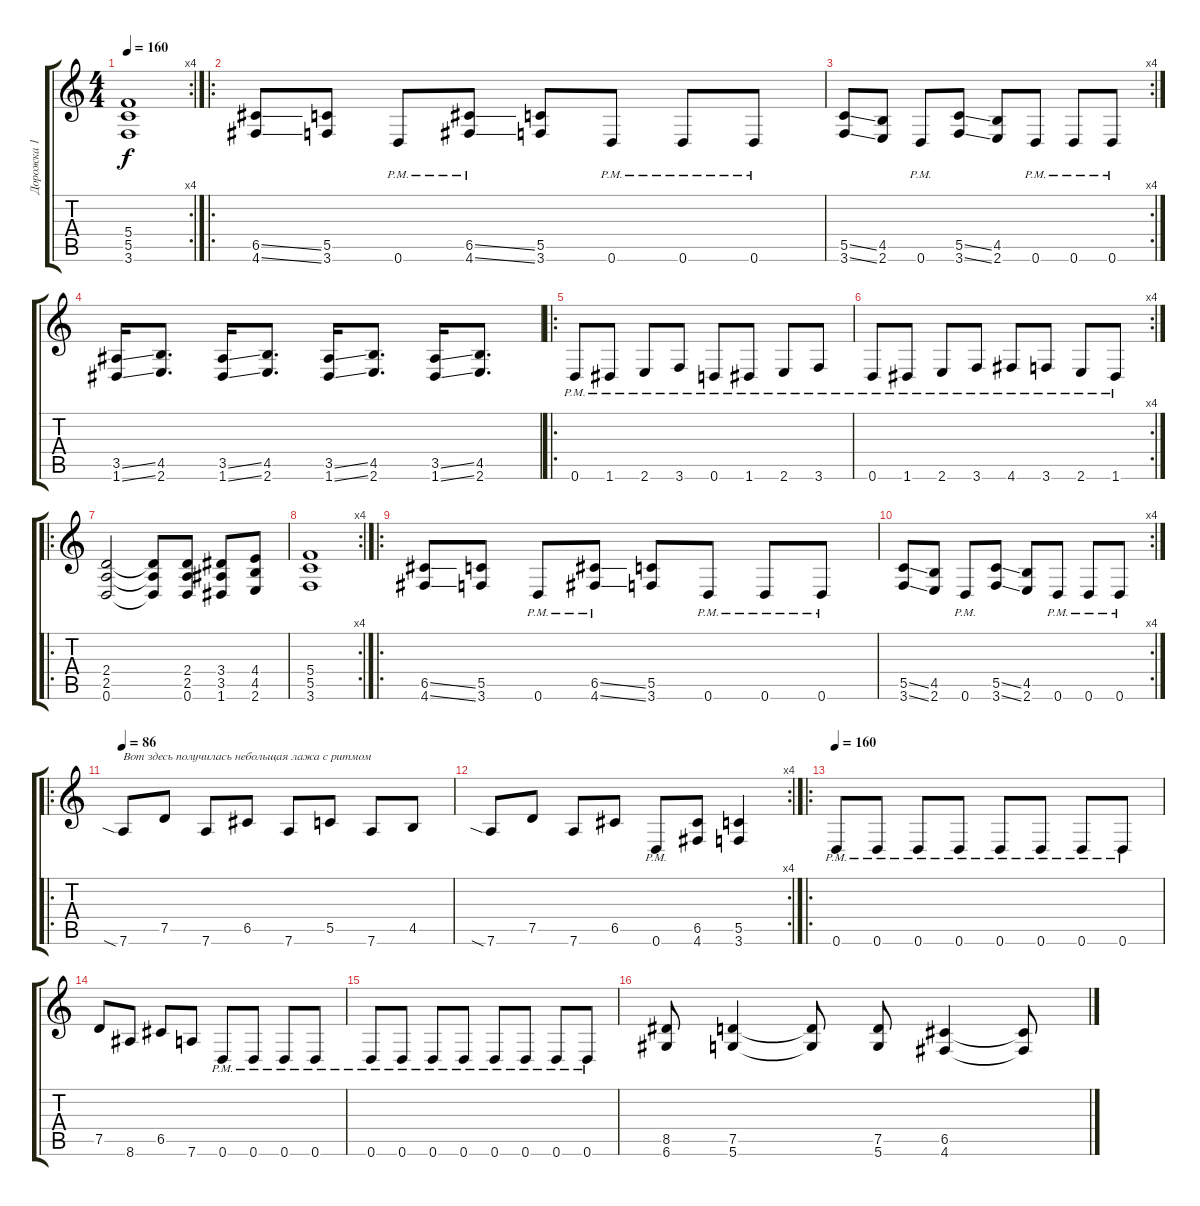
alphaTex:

\track ("Дорожка 1" "Дорожка 1") {instrument distortionguitar}
\staff {score tabs}
\tuning (D4 A3 F3 C3 G2 D2) {hide}
\rc 4
\ts (4 4)
\tempo 160
\clef g2
\ks c
(5.4 5.5 3.6).1{dy f} |
\ro
(6.5{ss} 4.6{ss}).8 (5.5 3.6).8 0.6{pm}.8 (6.5{ss} 4.6{ss pm}).8 (5.5 3.6).8 0.6{pm}.8 0.6{pm}.8 0.6{pm}.8 |
\rc 4
(5.5{ss} 3.6{ss}).8 (4.5 2.6).8 0.6{pm}.8 (5.5{ss} 3.6{ss}).8 (4.5 2.6).8 0.6{pm}.8 0.6{pm}.8 0.6{pm}.8 |
(3.5{ss} 1.6{ss}).16 (4.5 2.6).8{d} (3.5{ss} 1.6{ss}).16 (4.5 2.6).8{d} (3.5{ss} 1.6{ss}).16 (4.5 2.6).8{d} (3.5{ss} 1.6{ss}).16 (4.5 2.6).8{d} |
\ro
0.6{pm}.8 1.6{pm}.8 2.6{pm}.8 3.6{pm}.8 0.6{pm}.8 1.6{pm}.8 2.6{pm}.8 3.6{pm}.8 |
\rc 4
0.6{pm}.8 1.6{pm}.8 2.6{pm}.8 3.6{pm}.8 4.6{pm}.8 3.6{pm}.8 2.6{pm}.8 1.6{pm}.8 |
\ro
(2.4 2.5 0.6).2 (2.4{t} 2.5{t} 0.6{t}).8 (2.4 2.5 0.6).8 (3.4 3.5 1.6).8 (4.4 4.5 2.6).8 |
\rc 4
(5.4 5.5 3.6).1 |
\ro
(6.5{ss} 4.6{ss}).8 (5.5 3.6).8 0.6{pm}.8 (6.5{ss} 4.6{ss pm}).8 (5.5 3.6).8 0.6{pm}.8 0.6{pm}.8 0.6{pm}.8 |
\rc 4
(5.5{ss} 3.6{ss}).8 (4.5 2.6).8 0.6{pm}.8 (5.5{ss} 3.6{ss}).8 (4.5 2.6).8 0.6{pm}.8 0.6{pm}.8 0.6{pm}.8 |
\ro
\tempo 86
7.6{sia}.8{txt "Вот здесь получилась небольщая лажа с ритмом"} 7.5.8 7.6.8 6.5.8 7.6.8 5.5.8 7.6.8 4.5.8 |
\rc 4
7.6{sia}.8 7.5.8 7.6.8 6.5.8 0.6{pm}.8 (6.5 4.6).8 (5.5 3.6).4 |
\ro
\tempo 160
0.6{pm}.8 0.6{pm}.8 0.6{pm}.8 0.6{pm}.8 0.6{pm}.8 0.6{pm}.8 0.6{pm}.8 0.6{pm}.8 |
7.5.8 8.6.8 6.5.8 7.6.8 0.6{pm}.8 0.6{pm}.8 0.6{pm}.8 0.6{pm}.8 |
0.6{pm}.8 0.6{pm}.8 0.6{pm}.8 0.6{pm}.8 0.6{pm}.8 0.6{pm}.8 0.6{pm}.8 0.6{pm}.8 |
(8.5 6.6).8 (7.5 5.6).4 (7.5{t} 5.6{t}).8 (7.5 5.6).8 (6.5 4.6).4 (6.5{t} 4.6{t}).8
